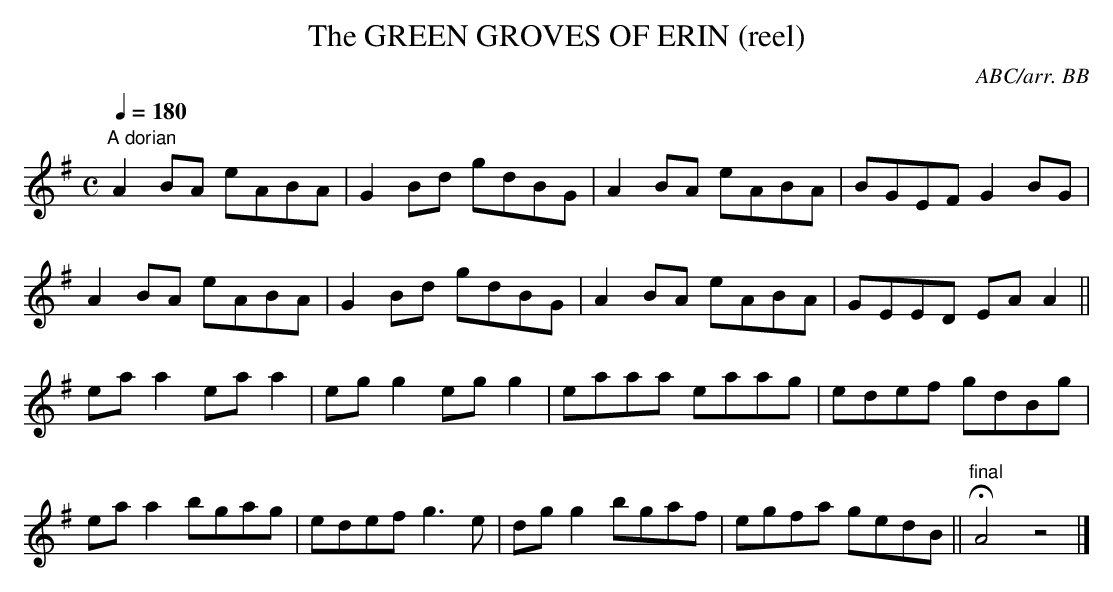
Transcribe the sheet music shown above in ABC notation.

X:1
T:GREEN GROVES OF ERIN (reel), The
C:ABC/arr. BB
M:C
L:1/8
Q:1/4=180
K:G
"A dorian"
A2BA eABA|G2Bd gdBG|A2BA eABA|BGEF G2BG|
A2BA eABA|G2Bd gdBG|A2BA eABA|GEED EAA2||
eaa2 eaa2|egg2 egg2|eaaa eaag|edef gdBg|
eaa2 bgag|edef g3e|dgg2 bgaf|egfa gedB||\
"final"HA4z4|]
